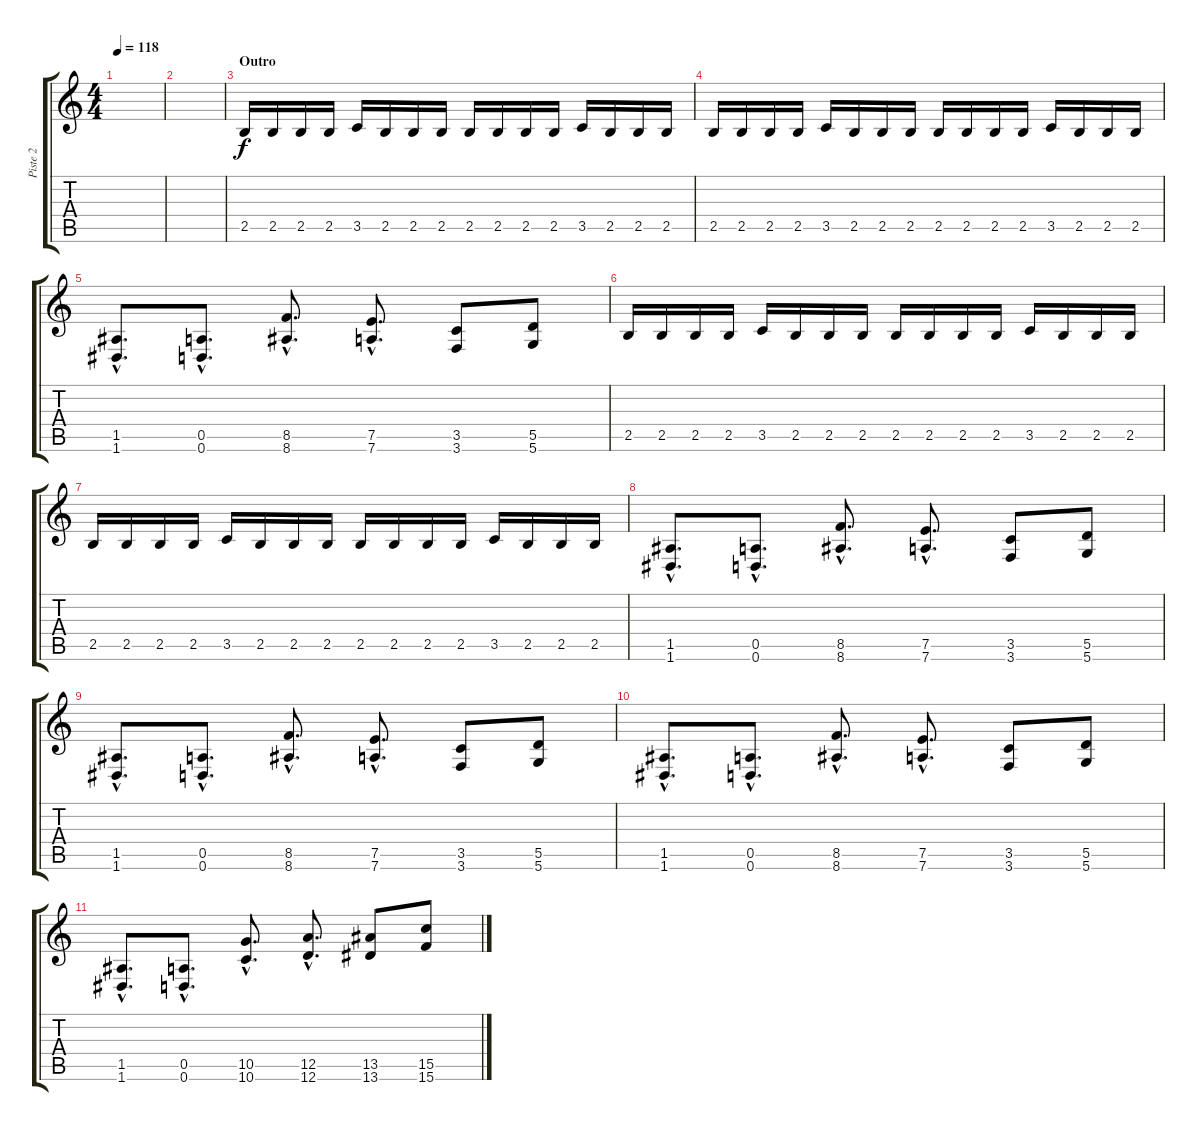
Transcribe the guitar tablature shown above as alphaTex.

\track ("Piste 2" "Piste 2") {instrument distortionguitar}
\staff {score tabs}
\tuning (E4 B3 G3 D3 A2 D2) {hide}
\ts (4 4)
\tempo 118
\clef g2
\ks c
|
|
\section ("" "Outro")
2.5.16{balance 16 instrument distortionguitar} 2.5.16 2.5.16 2.5.16 3.5.16 2.5.16 2.5.16 2.5.16 2.5.16 2.5.16 2.5.16 2.5.16 3.5.16 2.5.16 2.5.16 2.5.16 |
2.5.16 2.5.16 2.5.16 2.5.16 3.5.16 2.5.16 2.5.16 2.5.16 2.5.16 2.5.16 2.5.16 2.5.16 3.5.16 2.5.16 2.5.16 2.5.16 |
(1.5{hac} 1.6{hac}).8{d} (0.5{hac} 0.6{hac}).8{d} (8.5{hac} 8.6{hac}).8{d} (7.5{hac} 7.6{hac}).8{d} (3.5 3.6).8 (5.5 5.6).8 |
2.5.16{balance 16 instrument distortionguitar} 2.5.16 2.5.16 2.5.16 3.5.16 2.5.16 2.5.16 2.5.16 2.5.16 2.5.16 2.5.16 2.5.16 3.5.16 2.5.16 2.5.16 2.5.16 |
2.5.16 2.5.16 2.5.16 2.5.16 3.5.16 2.5.16 2.5.16 2.5.16 2.5.16 2.5.16 2.5.16 2.5.16 3.5.16 2.5.16 2.5.16 2.5.16 |
(1.5{hac} 1.6{hac}).8{d} (0.5{hac} 0.6{hac}).8{d} (8.5{hac} 8.6{hac}).8{d} (7.5{hac} 7.6{hac}).8{d} (3.5 3.6).8 (5.5 5.6).8 |
(1.5{hac} 1.6{hac}).8{d} (0.5{hac} 0.6{hac}).8{d} (8.5{hac} 8.6{hac}).8{d} (7.5{hac} 7.6{hac}).8{d} (3.5 3.6).8 (5.5 5.6).8 |
(1.5{hac} 1.6{hac}).8{d} (0.5{hac} 0.6{hac}).8{d} (8.5{hac} 8.6{hac}).8{d} (7.5{hac} 7.6{hac}).8{d} (3.5 3.6).8 (5.5 5.6).8 |
(1.5{hac} 1.6{hac}).8{d} (0.5{hac} 0.6{hac}).8{d} (10.5{hac} 10.6{hac}).8{d} (12.5{hac} 12.6{hac}).8{d} (13.5 13.6).8 (15.5 15.6).8
